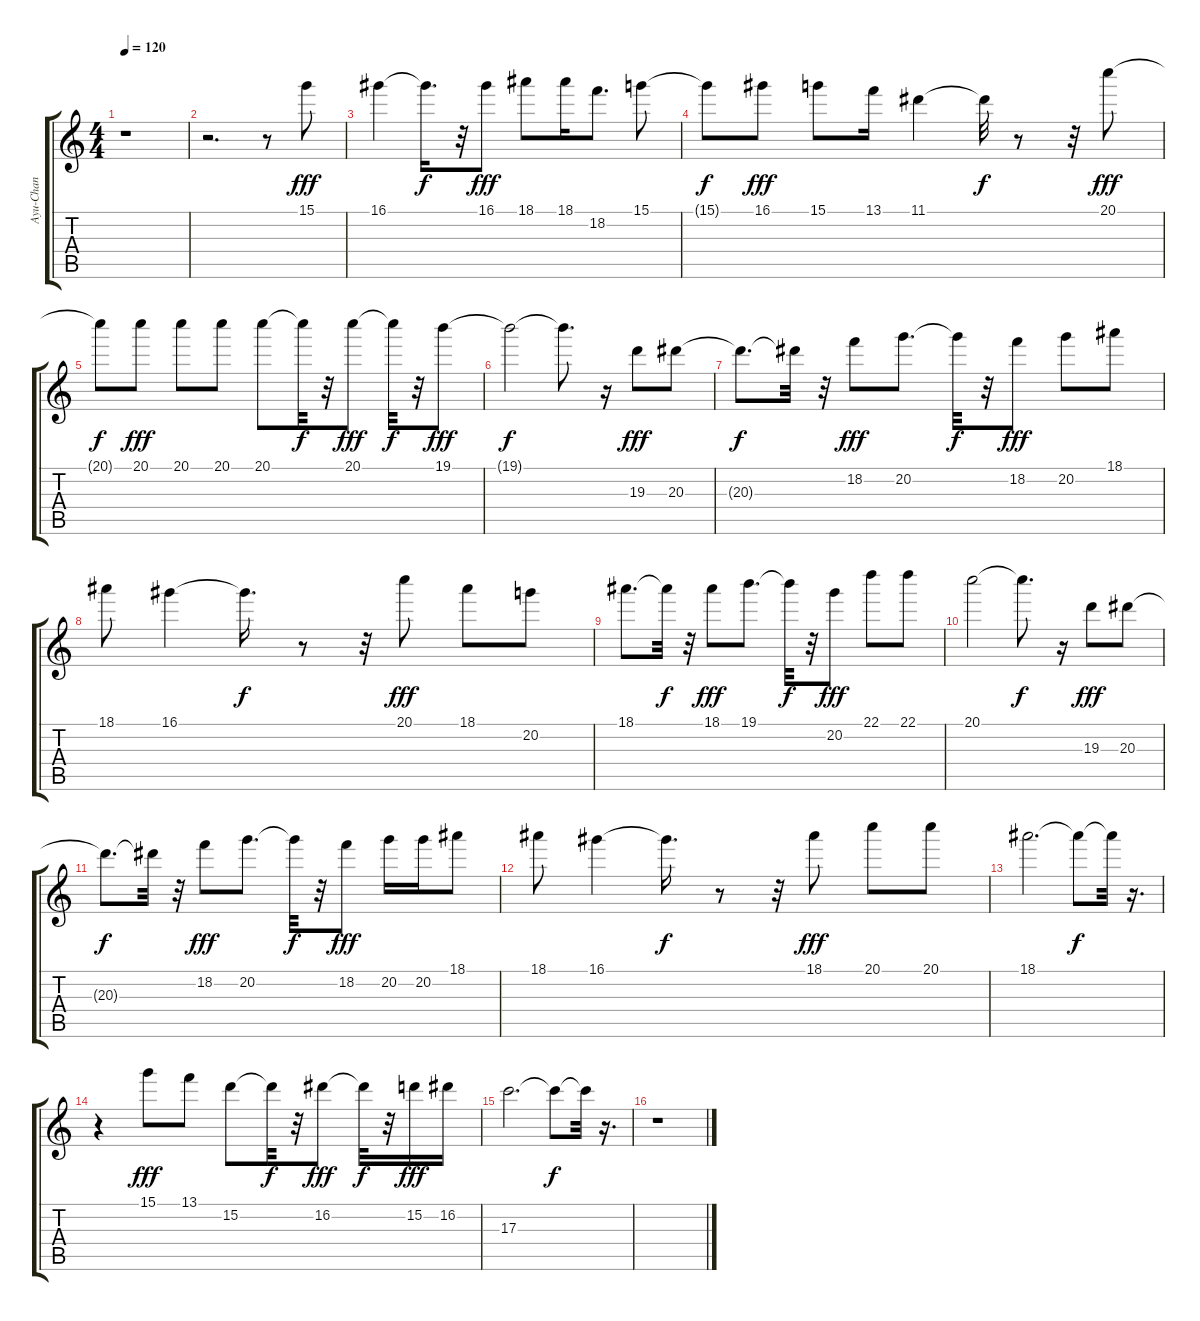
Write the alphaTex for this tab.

\track ("Ayu-Chan" "Ayu-Chan") {instrument acousticguitarsteel}
\staff {score tabs}
\tuning (E4 B3 G3 D3 A2 E2) {hide}
\ts (4 4)
\tempo 120
\clef g2
\ks c
r.1{dy f} |
r.2{d} r.8 15.1.8{dy fff} |
16.1.4 16.1{t}.16{d dy f} r.32 16.1.8{dy fff} 18.1.8 18.1.16 18.2.8{d} 15.1.8 |
15.1{t}.8{dy f} 16.1.8{dy fff} 15.1.8 13.1.16 11.1.4 11.1{t}.32{dy f} r.8 r.32 20.1.8{dy fff} |
20.1{t}.8{dy f} 20.1.8{dy fff} 20.1.8 20.1.8 20.1.8 20.1{t}.32{dy f} r.32 20.1.8{dy fff} 20.1{t}.32{dy f} r.32 19.1.8{dy fff} |
19.1{t}.2{dy f} 19.1{t}.8{d} r.16 19.3.8{dy fff} 20.3.8 |
20.3{t}.8{d dy f} 20.3{t}.32 r.32 18.2.8{dy fff} 20.2.8{d} 20.2{t}.32{dy f} r.32 18.2.8{dy fff} 20.2.8 18.1.8 |
18.1.8 16.1.4 16.1{t}.16{d dy f} r.8 r.32 20.1.8{dy fff} 18.1.8 20.2.8 |
18.1.8{d} 18.1{t}.32{dy f} r.32 18.1.8{dy fff} 19.1.8{d} 19.1{t}.32{dy f} r.32 20.2.8{dy fff} 22.1.8 22.1.8 |
20.1.2 20.1{t}.8{d dy f} r.16 19.3.8{dy fff} 20.3.8 |
20.3{t}.8{d dy f} 20.3{t}.32 r.32 18.2.8{dy fff} 20.2.8{d} 20.2{t}.32{dy f} r.32 18.2.8{dy fff} 20.2.16 20.2.16 18.1.8 |
18.1.8 16.1.4 16.1{t}.16{d dy f} r.8 r.32 18.1.8{dy fff} 20.1.8 20.1.8 |
18.1.2{d} 18.1{t}.8{dy f} 18.1{t}.32 r.16{d} |
r.4 15.1.8{dy fff} 13.1.8 15.2.8 15.2{t}.32{dy f} r.32 16.2.8{dy fff} 16.2{t}.32{dy f} r.32 15.2.16{dy fff} 16.2.16 |
17.3.2{d} 17.3{t}.8{dy f} 17.3{t}.32 r.16{d} |
r.1
